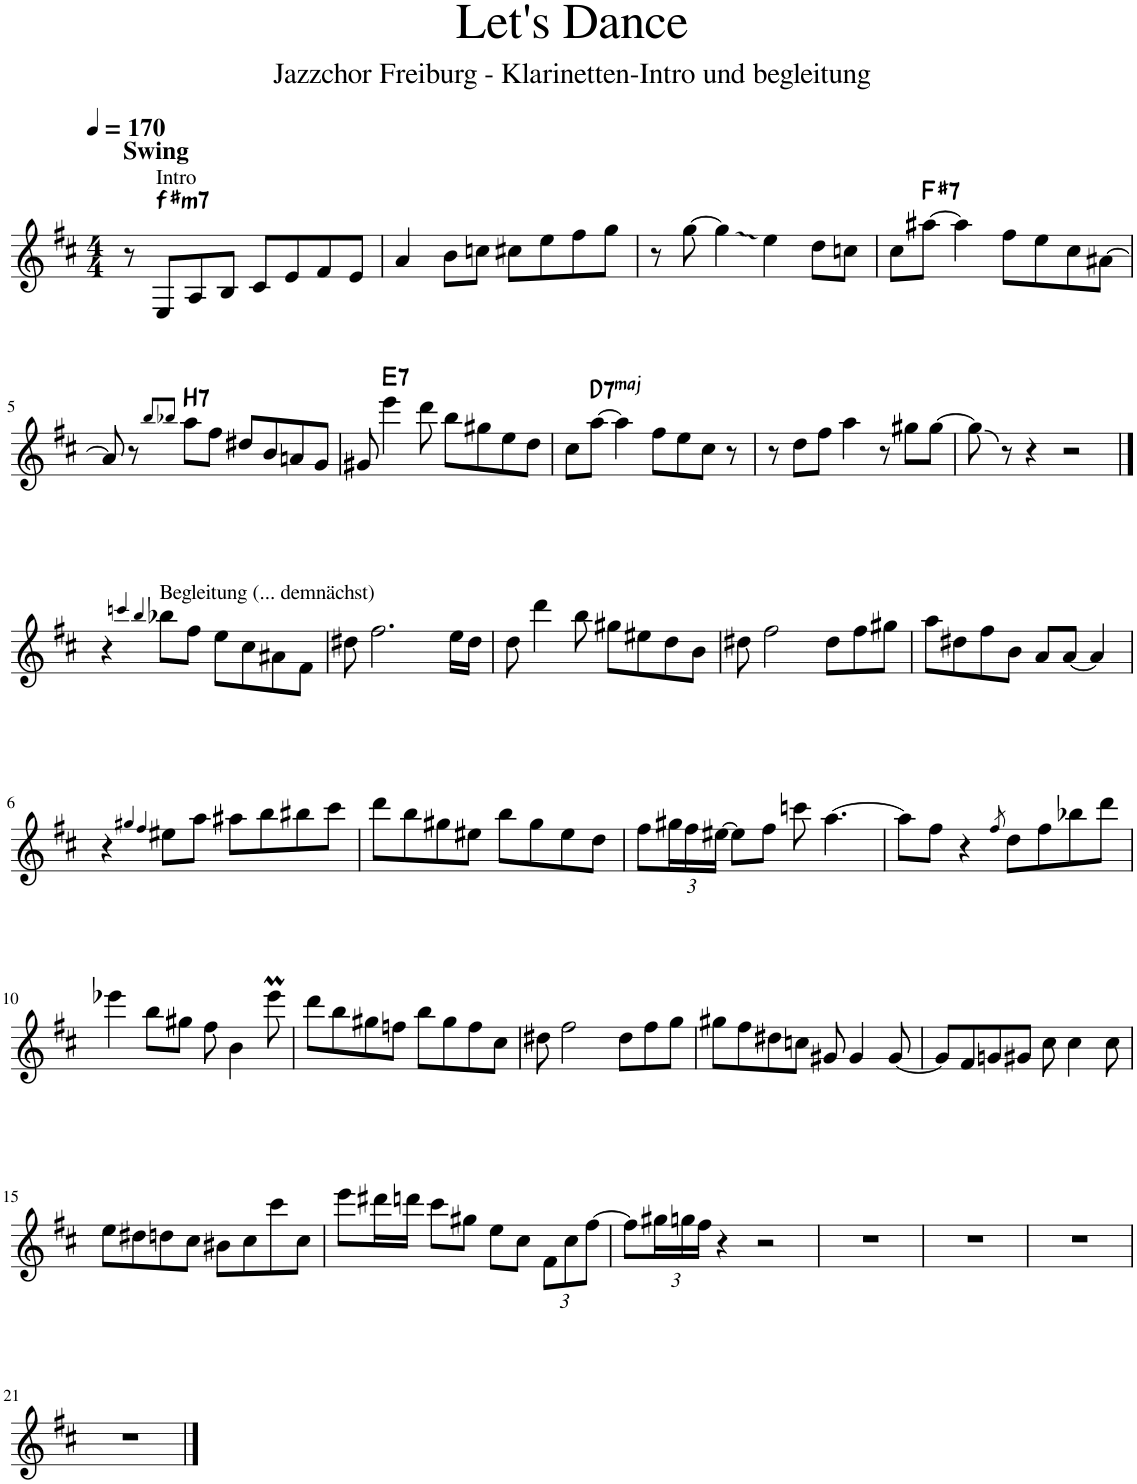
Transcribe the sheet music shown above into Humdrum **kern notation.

**kern	**harte
*part1	*part1
*staff1	*
*I"B Klarinette	*
*I'B Kl.	*
*clefG2	*
*Trd1c2	*
*k[f#c#]	*
*M4/4	*
*MM170	*
=1	=1
!LO:TX:a:B:t=Swing	!
8r	.
!LO:TX:a:t=Intro	!LO:H:kt=m7
8E/L	F#:min7
8A/	.
8B/J	.
8c#/L	.
8e/	.
8f#/	.
8e/J	.
=2	=2
4a/	.
8b\L	.
8ccn\J	.
8cc#X\L	.
8ee\	.
8ff#\	.
8gg\J	.
=3	=3
8r	.
[8gg\	.
4gg\]	.
4ee\	.
8dd\L	.
8ccn\J	.
=4	=4
8cc#\L	.
!	!LO:H:kt=7
[8aa#X\J	F#:7
4aa#\]	.
8ff#\L	.
8ee\	.
8cc#\	.
[8a#X\J	.
!!LO:LB:g=z
=5	=5
8a#/]	.
8r	.
8qbb/L	.
8qbb-X/J	.
!	!LO:H:kt=7
8aa\L	B:7
8ff#\J	.
8dd#X/L	.
8b/	.
8an/	.
8g/J	.
=6	=6
8g#X/	.
!	!LO:H:kt=7
4eee\	E:7
8ddd\	.
8bb\L	.
8gg#X\	.
8ee\	.
8dd\J	.
=7	=7
8cc#\L	.
!	!LO:H:kt=7
[8aa\J	D:7
4aa\]	.
8ff#\L	.
8ee\	.
8cc#\J	.
8r	.
=8	=8
8r	.
8dd\L	.
8ff#\J	.
4aa\	.
8r	.
8gg#X\L	.
[8gg#\J	.
=9	=9
8gg#\]	.
8r	.
4r	.
2r	.
!!LO:LB:g=z
==1	==1
4r	.
4qcccn/	.
4qbb/	.
!LO:TX:a:t=Begleitung (... demnächst)	!
8bb-X\L	.
8ff#\J	.
8ee\L	.
8cc#\	.
8a#X\	.
8f#\J	.
=2	=2
8dd#X\	.
2.ff#\	.
16ee\LL	.
16dd#\JJ	.
=3	=3
8dd\	.
4ddd\	.
8bb\	.
8gg#X\L	.
8ee#X\	.
8dd\	.
8b\J	.
=4	=4
8dd#X\	.
2ff#\	.
8dd#\L	.
8ff#\	.
8gg#X\J	.
=5	=5
8aa\L	.
8dd#X\	.
8ff#\	.
8b\J	.
8a/L	.
[8a/J	.
4a/]	.
!!LO:LB:g=z
=6	=6
4r	.
4qgg#X/	.
4qff#/	.
8ee#X\L	.
8aa\J	.
8aa#X\L	.
8bb\	.
8bb#X\	.
8ccc#\J	.
=7	=7
8ddd\L	.
8bb\	.
8gg#X\	.
8ee#X\J	.
8bb\L	.
8gg#\	.
8ee#\	.
8dd\J	.
=8	=8
8ff#\L	.
*Xbrackettup	*
24gg#X\L	.
24ff#\	.
[24ee#X\JJ	.
8ee#\L]	.
8ff#\J	.
8cccn\	.
[4.aa\	.
=9	=9
8aa\L]	.
8ff#\J	.
4r	.
8qff#/	.
8dd\L	.
8ff#\	.
8bb-X\	.
8ddd\J	.
!!LO:LB:g=z
=10	=10
4eee-X\	.
8bb\L	.
8gg#X\J	.
8ff#\	.
4b\	.
8eee-M\	.
=11	=11
8ddd\L	.
8bb\	.
8gg#X\	.
8ffn\J	.
8bb\L	.
8gg#\	.
8ff\	.
8cc#\J	.
=12	=12
8dd#X\	.
2ff#\	.
8dd#\L	.
8ff#\	.
8gg\J	.
=13	=13
8gg#X\L	.
8ff#\	.
8dd#X\	.
8ccn\J	.
8g#X/	.
4g#/	.
[8g#/	.
=14	=14
8g#/L]	.
8f#/	.
8gn/	.
8g#X/J	.
8cc#\	.
4cc#\	.
8cc#\	.
!!LO:LB:g=z
=15	=15
8ee\L	.
8dd#X\	.
8ddn\	.
8cc#\J	.
8b#X\L	.
8cc#\	.
8ccc#\	.
8cc#\J	.
=16	=16
8eee\L	.
16ddd#X\L	.
16dddn\JJ	.
8ccc#\L	.
8gg#X\J	.
8ee\L	.
8cc#\J	.
12f#\L	.
12cc#\	.
[12ff#\J	.
=17	=17
8ff#\L]	.
24gg#X\L	.
24ggn\	.
24ff#\JJ	.
4r	.
2r	.
=18	=18
1r	.
=19	=19
1r	.
=20	=20
1r	.
!!LO:LB:g=z
=21	=21
1r	.
==	==
*-	*-
